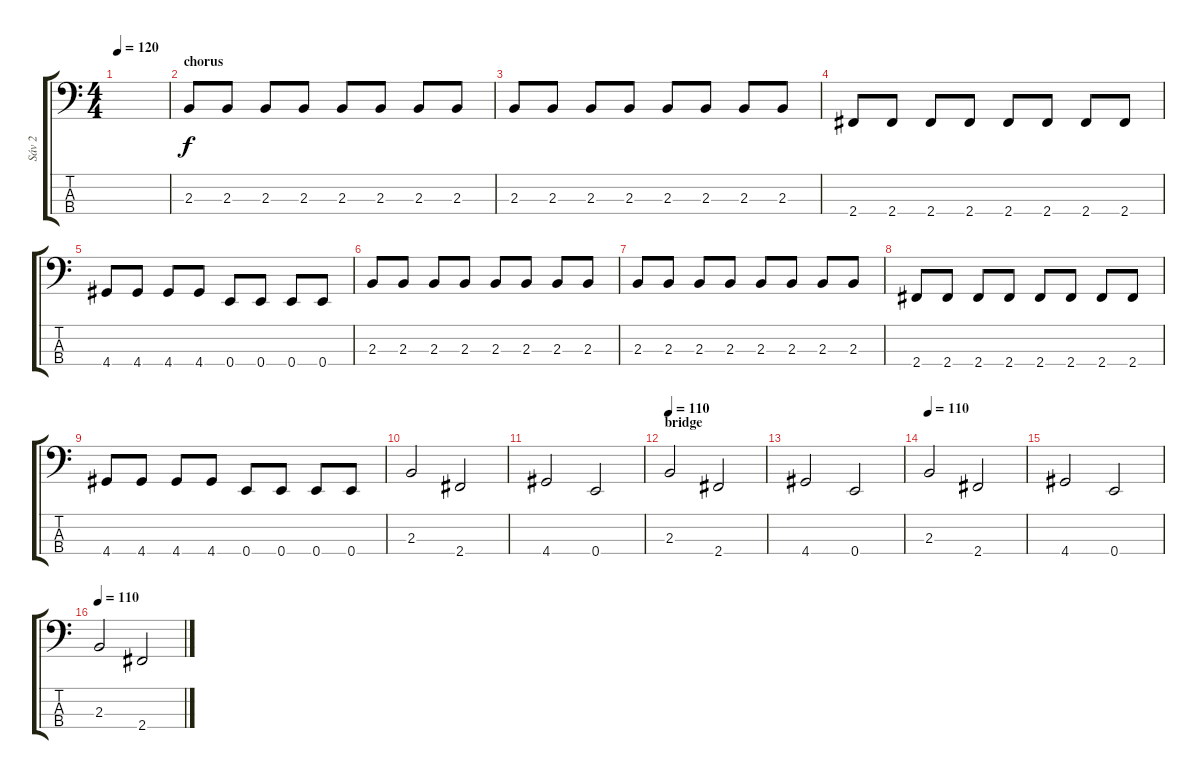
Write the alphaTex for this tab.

\track ("Sáv 2" "Sáv 2") {instrument electricbasspick}
\staff {score tabs}
\tuning (G2 D2 A1 E1) {hide}
\ts (4 4)
\tempo 120
\clef f4
\ks c
|
\section ("" "chorus")
2.3.8 2.3.8 2.3.8 2.3.8 2.3.8 2.3.8 2.3.8 2.3.8 |
2.3.8 2.3.8 2.3.8 2.3.8 2.3.8 2.3.8 2.3.8 2.3.8 |
2.4.8 2.4.8 2.4.8 2.4.8 2.4.8 2.4.8 2.4.8 2.4.8 |
4.4.8 4.4.8 4.4.8 4.4.8 0.4.8 0.4.8 0.4.8 0.4.8 |
2.3.8 2.3.8 2.3.8 2.3.8 2.3.8 2.3.8 2.3.8 2.3.8 |
2.3.8 2.3.8 2.3.8 2.3.8 2.3.8 2.3.8 2.3.8 2.3.8 |
2.4.8 2.4.8 2.4.8 2.4.8 2.4.8 2.4.8 2.4.8 2.4.8 |
4.4.8 4.4.8 4.4.8 4.4.8 0.4.8 0.4.8 0.4.8 0.4.8 |
2.3.2 2.4.2 |
4.4.2 0.4.2 |
\section ("" "bridge")
\tempo 110
2.3.2 2.4.2 |
4.4.2 0.4.2 |
\tempo 110
2.3.2 2.4.2 |
4.4.2 0.4.2 |
\tempo 110
2.3.2 2.4.2
